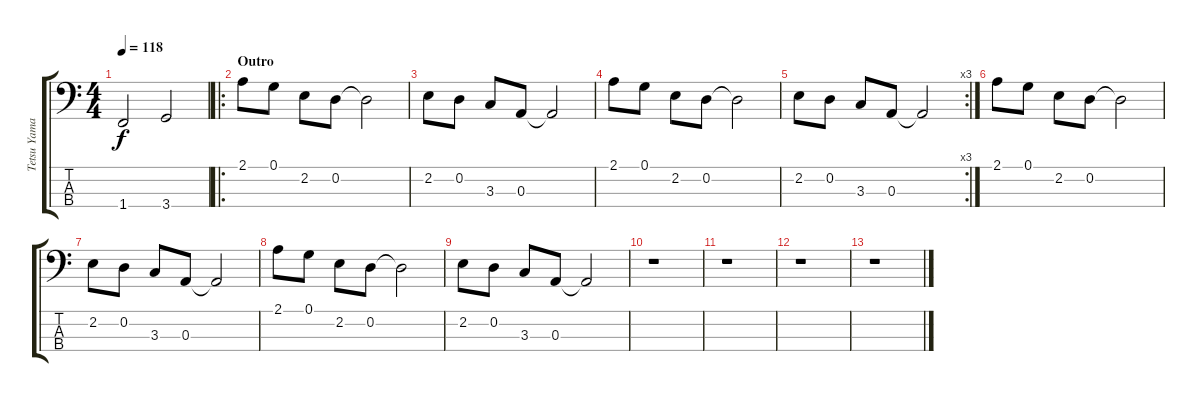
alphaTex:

\track ("Tetsu Yamauchi - Bass" "Tetsu Yama") {instrument electricbassfinger}
\staff {score tabs}
\tuning (G2 D2 A1 E1) {hide}
\ts (4 4)
\tempo 118
\clef f4
\ks c
1.4.2{dy f} 3.4.2 |
\ro
\section ("" "Outro")
2.1.8 0.1.8 2.2.8 0.2.8 0.2{t}.2 |
2.2.8 0.2.8 3.3.8 0.3.8 0.3{t}.2 |
2.1.8 0.1.8 2.2.8 0.2.8 0.2{t}.2 |
\rc 3
2.2.8 0.2.8 3.3.8 0.3.8 0.3{t}.2 |
2.1.8 0.1.8 2.2.8 0.2.8 0.2{t}.2 |
2.2.8 0.2.8 3.3.8 0.3.8 0.3{t}.2 |
2.1.8 0.1.8 2.2.8 0.2.8 0.2{t}.2 |
2.2.8 0.2.8 3.3.8 0.3.8 0.3{t}.2 |
r.1 |
r.1 |
r.1 |
r.1
